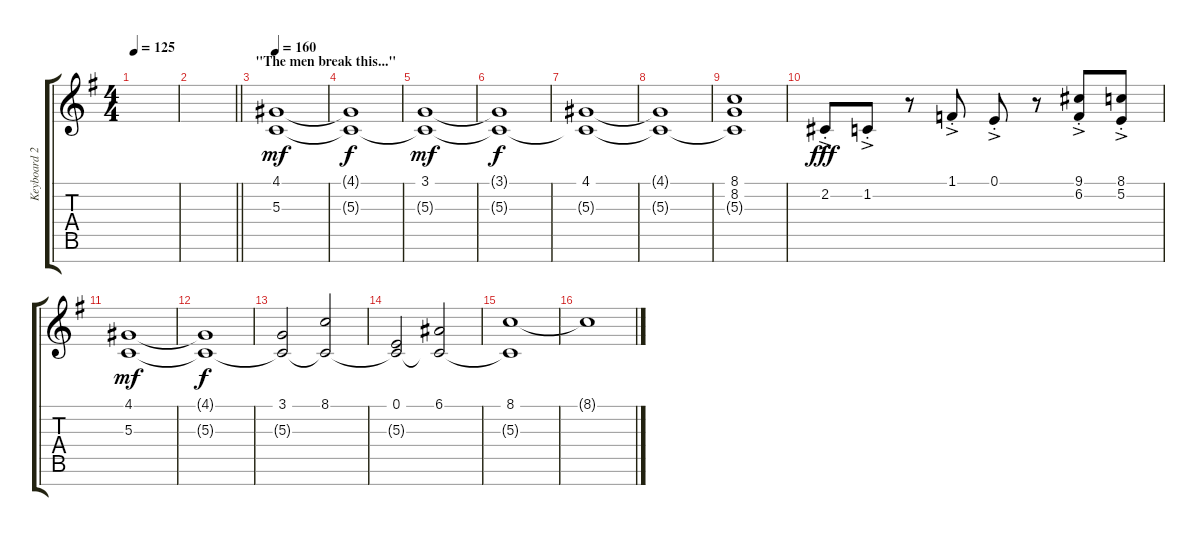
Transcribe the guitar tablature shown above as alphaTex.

\track ("Keyboard 2 - Brat/Shagrath" "Keyboard 2") {instrument stringensemble1}
\staff {score tabs}
\tuning (E4 B3 G3 D3 A2 E2 B1) {hide}
\ts (4 4)
\tempo 125
\clef g2
\ks g
|
\barLineRight lightlight
|
\section ("" "\"The men break this...\"")
\tempo 160
(4.1 5.3).1{dy mf instrument tremolostrings} |
(4.1{t} 5.3{t}).1{dy f} |
(3.1 5.3{t}).1{dy mf} |
(3.1{t} 5.3{t}).1{dy f} |
(4.1 5.3{t}).1 |
(4.1{t} 5.3{t}).1 |
(8.1 8.2 5.3{t}).1{volume 5} |
2.2{ac st}.8{dy fff volume 14 instrument stringensemble1} 1.2{ac st}.8 r.8 1.1{ac st}.8 0.1{ac st}.8 r.8 (9.1{ac st} 6.2{ac st}).8 (8.1{ac st} 5.2{ac st}).8 |
(4.1 5.3).1{dy mf instrument tremolostrings} |
(4.1{t} 5.3{t}).1{dy f} |
(3.1 5.3{t}).2 (8.1 5.3{t}).2 |
(0.1 5.3{t}).2 (6.1 5.3{t}).2 |
(8.1 5.3{t}).1 |
8.1{t}.1
